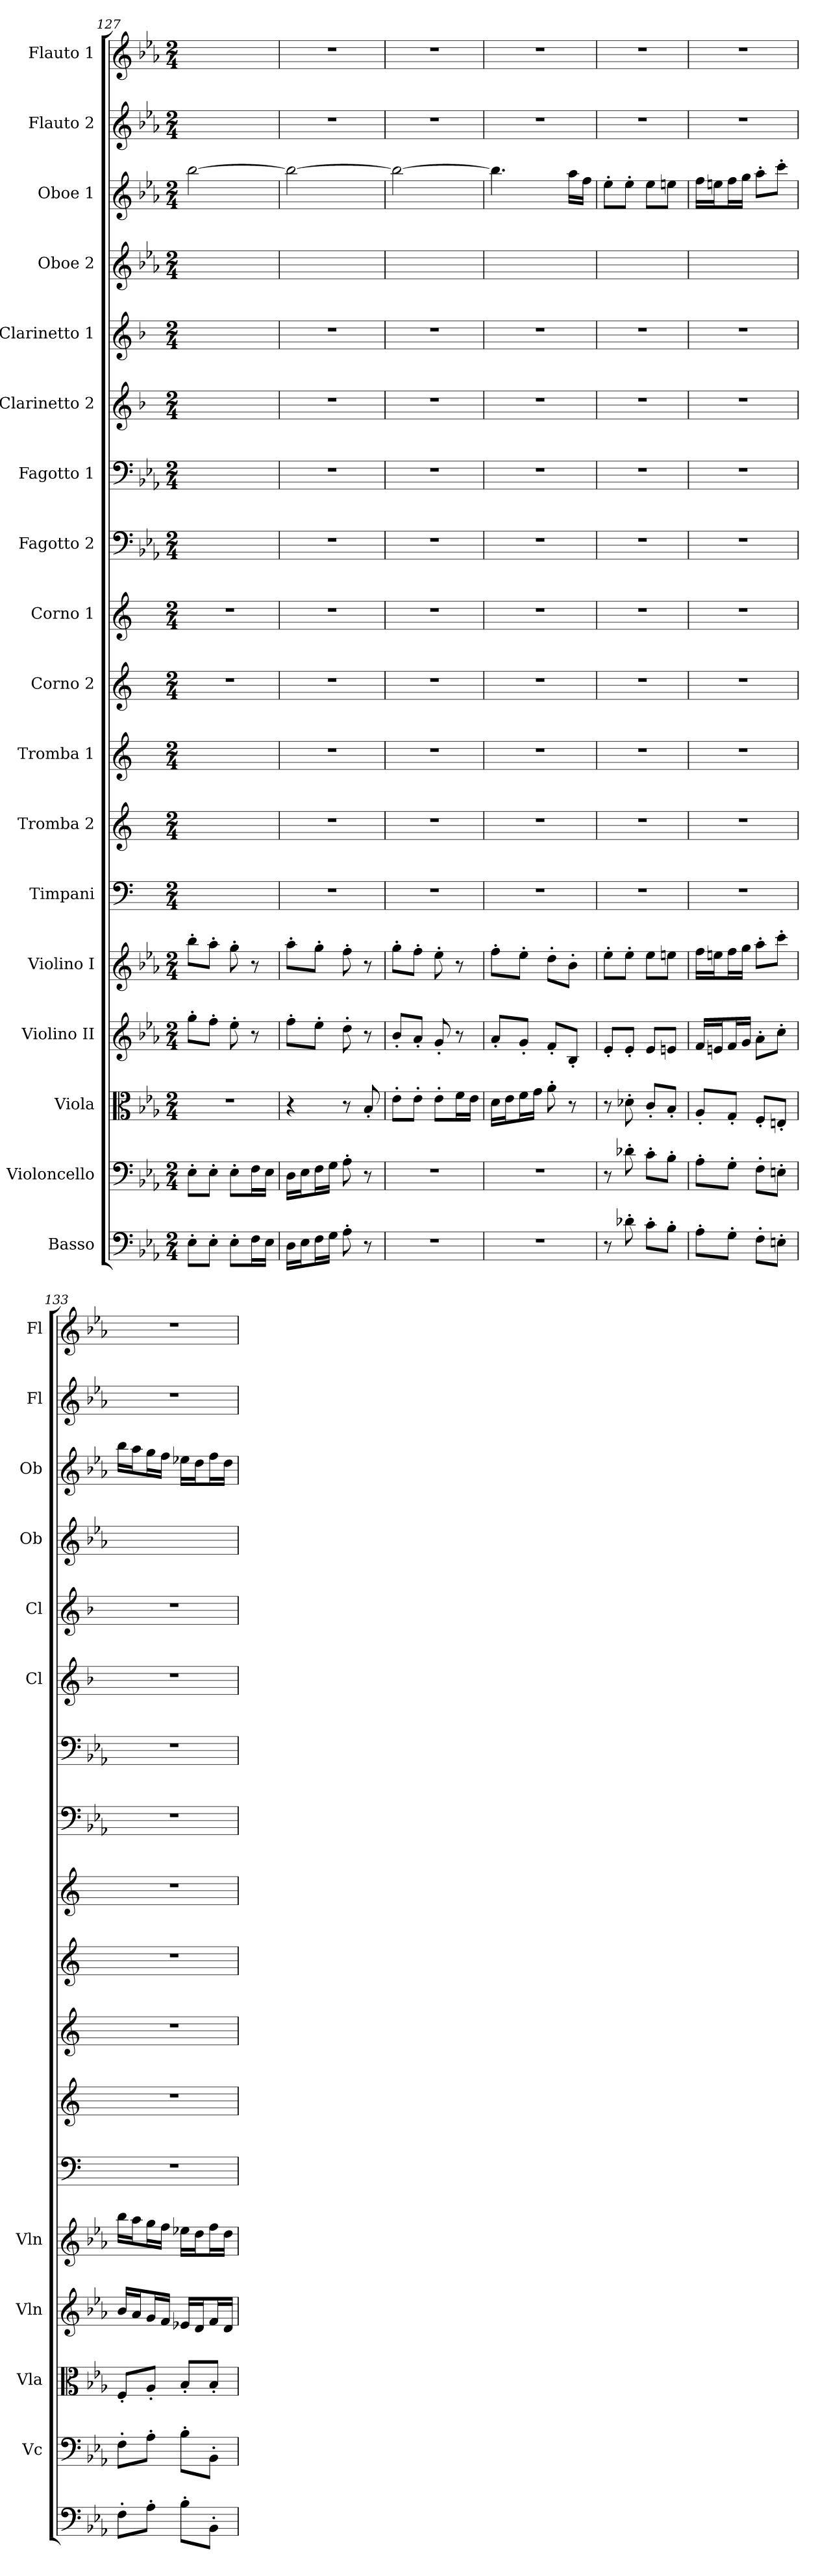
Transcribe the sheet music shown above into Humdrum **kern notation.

**kern	**kern	**kern	**kern	**kern	**kern	**kern	**kern	**kern	**kern	**kern	**kern	**kern	**kern	**kern	**kern	**kern	**kern
*part18	*part17	*part16	*part15	*part14	*part13	*part12	*part11	*part10	*part9	*part8	*part7	*part6	*part5	*part4	*part3	*part2	*part1
*staff18	*staff17	*staff16	*staff15	*staff14	*staff13	*staff12	*staff11	*staff10	*staff9	*staff8	*staff7	*staff6	*staff5	*staff4	*staff3	*staff2	*staff1
*I"Basso	*I"Violoncello	*I"Viola	*I"Violino II	*I"Violino I	*I"Timpani	*I"Tromba 2	*I"Tromba 1	*I"Corno 2	*I"Corno 1	*I"Fagotto 2	*I"Fagotto 1	*I"Clarinetto 2	*I"Clarinetto 1	*I"Oboe 2	*I"Oboe 1	*I"Flauto 2	*I"Flauto 1
*	*I'Vc	*I'Vla	*I'Vln	*I'Vln	*	*	*	*	*	*	*	*I'Cl	*I'Cl	*I'Ob	*I'Ob	*I'Fl	*I'Fl
*clefF4	*clefF4	*clefC3	*clefG2	*clefG2	*clefF4	*clefG2	*clefG2	*clefG2	*clefG2	*clefF4	*clefF4	*clefG2	*clefG2	*clefG2	*clefG2	*clefG2	*clefG2
*ITrd7c12	*	*	*	*	*	*ITrd-2c-3	*ITrd-2c-3	*ITrd5c9	*ITrd5c9	*	*	*ITrd1c2	*ITrd1c2	*	*	*	*
*k[b-e-a-]	*k[b-e-a-]	*k[b-e-a-]	*k[b-e-a-]	*k[b-e-a-]	*	*	*	*	*	*k[b-e-a-]	*k[b-e-a-]	*k[b-e-a-]	*k[b-e-a-]	*k[b-e-a-]	*k[b-e-a-]	*k[b-e-a-]	*k[b-e-a-]
*M2/4	*M2/4	*M2/4	*M2/4	*M2/4	*M2/4	*M2/4	*M2/4	*M2/4	*M2/4	*M2/4	*M2/4	*M2/4	*M2/4	*M2/4	*M2/4	*M2/4	*M2/4
=127	=127	=127	=127	=127	=127	=127	=127	=127	=127	=127	=127	=127	=127	=127	=127	=127	=127
8EE-'\L	8E-'\L	2r	8gg'\L	8bb-'\L	2ryy	2ryy	2ryy	2r	2r	2ryy	2ryy	2ryy	2ryy	2ryy	[2bb-	2ryy	2ryy
8EE-'\J	8E-'\J	.	8ff'\J	8aa-'\J	.	.	.	.	.	.	.	.	.	.	.	.	.
8EE-'\L	8E-'\L	.	8ee-'	8gg'	.	.	.	.	.	.	.	.	.	.	.	.	.
16FF\L	16F\L	.	8r	8r	.	.	.	.	.	.	.	.	.	.	.	.	.
16EE-\JJ	16E-\JJ	.	.	.	.	.	.	.	.	.	.	.	.	.	.	.	.
=128	=128	=128	=128	=128	=128	=128	=128	=128	=128	=128	=128	=128	=128	=128	=128	=128	=128
16DD\LL	16D\LL	4r	8ff'\L	8aa-'\L	2r	2r	2r	2r	2r	2r	2r	2r	2r	2ryy	2bb-_	2r	2r
16EE-\J	16E-\J	.	.	.	.	.	.	.	.	.	.	.	.	.	.	.	.
16FF\L	16F\L	.	8ee-'\J	8gg'\J	.	.	.	.	.	.	.	.	.	.	.	.	.
16GG\JJ	16G\JJ	.	.	.	.	.	.	.	.	.	.	.	.	.	.	.	.
8AA-'	8A-'	8r	8dd'	8ff'	.	.	.	.	.	.	.	.	.	.	.	.	.
8r	8r	8B-'	8r	8r	.	.	.	.	.	.	.	.	.	.	.	.	.
=129	=129	=129	=129	=129	=129	=129	=129	=129	=129	=129	=129	=129	=129	=129	=129	=129	=129
2r	2r	8e-'\L	8b-'/L	8gg'\L	2r	2r	2r	2r	2r	2r	2r	2r	2r	2ryy	2bb-_	2r	2r
.	.	8e-'\J	8a-'/J	8ff'\J	.	.	.	.	.	.	.	.	.	.	.	.	.
.	.	8e-'\L	8g'	8ee-'	.	.	.	.	.	.	.	.	.	.	.	.	.
.	.	16f\L	8r	8r	.	.	.	.	.	.	.	.	.	.	.	.	.
.	.	16e-\JJ	.	.	.	.	.	.	.	.	.	.	.	.	.	.	.
=130	=130	=130	=130	=130	=130	=130	=130	=130	=130	=130	=130	=130	=130	=130	=130	=130	=130
2r	2r	16d\LL	8a-'/L	8ff'\L	2r	2r	2r	2r	2r	2r	2r	2r	2r	2ryy	4.bb-]	2r	2r
.	.	16e-\J	.	.	.	.	.	.	.	.	.	.	.	.	.	.	.
.	.	16f\L	8g'/J	8ee-'\J	.	.	.	.	.	.	.	.	.	.	.	.	.
.	.	16g\JJ	.	.	.	.	.	.	.	.	.	.	.	.	.	.	.
.	.	8a-'	8f'/L	8dd'\L	.	.	.	.	.	.	.	.	.	.	.	.	.
.	.	8r	8B-'/J	8b-'\J	.	.	.	.	.	.	.	.	.	.	16aa-\LL	.	.
.	.	.	.	.	.	.	.	.	.	.	.	.	.	.	16ff\JJ	.	.
=131	=131	=131	=131	=131	=131	=131	=131	=131	=131	=131	=131	=131	=131	=131	=131	=131	=131
8r	8r	8r	8e-'/L	8ee-'\L	2r	2r	2r	2r	2r	2r	2r	2r	2r	2ryy	8ee-'\L	2r	2r
8D-X'	8d-X'	8d-X'	8e-'/J	8ee-'\J	.	.	.	.	.	.	.	.	.	.	8ee-'\J	.	.
8C'\L	8c'\L	8c'/L	8e-/L	8ee-\L	.	.	.	.	.	.	.	.	.	.	8ee-\L	.	.
8BB-'\J	8B-'\J	8B-'/J	8en/J	8een\J	.	.	.	.	.	.	.	.	.	.	8een\J	.	.
=132	=132	=132	=132	=132	=132	=132	=132	=132	=132	=132	=132	=132	=132	=132	=132	=132	=132
8AA-'\L	8A-'\L	8A-'/L	16f/LL	16ff\LL	2r	2r	2r	2r	2r	2r	2r	2r	2r	2ryy	16ff\LL	2r	2r
.	.	.	16en/J	16een\J	.	.	.	.	.	.	.	.	.	.	16een\J	.	.
8GG'\J	8G'\J	8G'/J	16f/L	16ff\L	.	.	.	.	.	.	.	.	.	.	16ff\L	.	.
.	.	.	16g/JJ	16gg\JJ	.	.	.	.	.	.	.	.	.	.	16gg\JJ	.	.
8FF'\L	8F'\L	8F'/L	8a-'\L	8aa-'\L	.	.	.	.	.	.	.	.	.	.	8aa-'\L	.	.
8EEn'\J	8En'\J	8En'/J	8cc'\J	8ccc'\J	.	.	.	.	.	.	.	.	.	.	8ccc'\J	.	.
=133	=133	=133	=133	=133	=133	=133	=133	=133	=133	=133	=133	=133	=133	=133	=133	=133	=133
8FF'\L	8F'\L	8F'/L	16b-/LL	16bb-\LL	2r	2r	2r	2r	2r	2r	2r	2r	2r	2ryy	16bb-\LL	2r	2r
.	.	.	16a-/J	16aa-\J	.	.	.	.	.	.	.	.	.	.	16aa-\J	.	.
8AA-'\J	8A-'\J	8A-'/J	16g/L	16gg\L	.	.	.	.	.	.	.	.	.	.	16gg\L	.	.
.	.	.	16f/JJ	16ff\JJ	.	.	.	.	.	.	.	.	.	.	16ff\JJ	.	.
8BB-'\L	8B-'\L	8B-'/L	16e-X/LL	16ee-X\LL	.	.	.	.	.	.	.	.	.	.	16ee-X\LL	.	.
.	.	.	16d/J	16dd\J	.	.	.	.	.	.	.	.	.	.	16dd\J	.	.
8BBB-'\J	8BB-'\J	8B-'/J	16f/L	16ff\L	.	.	.	.	.	.	.	.	.	.	16ff\L	.	.
.	.	.	16d/JJ	16dd\JJ	.	.	.	.	.	.	.	.	.	.	16dd\JJ	.	.
=	=	=	=	=	=	=	=	=	=	=	=	=	=	=	=	=	=
*-	*-	*-	*-	*-	*-	*-	*-	*-	*-	*-	*-	*-	*-	*-	*-	*-	*-
